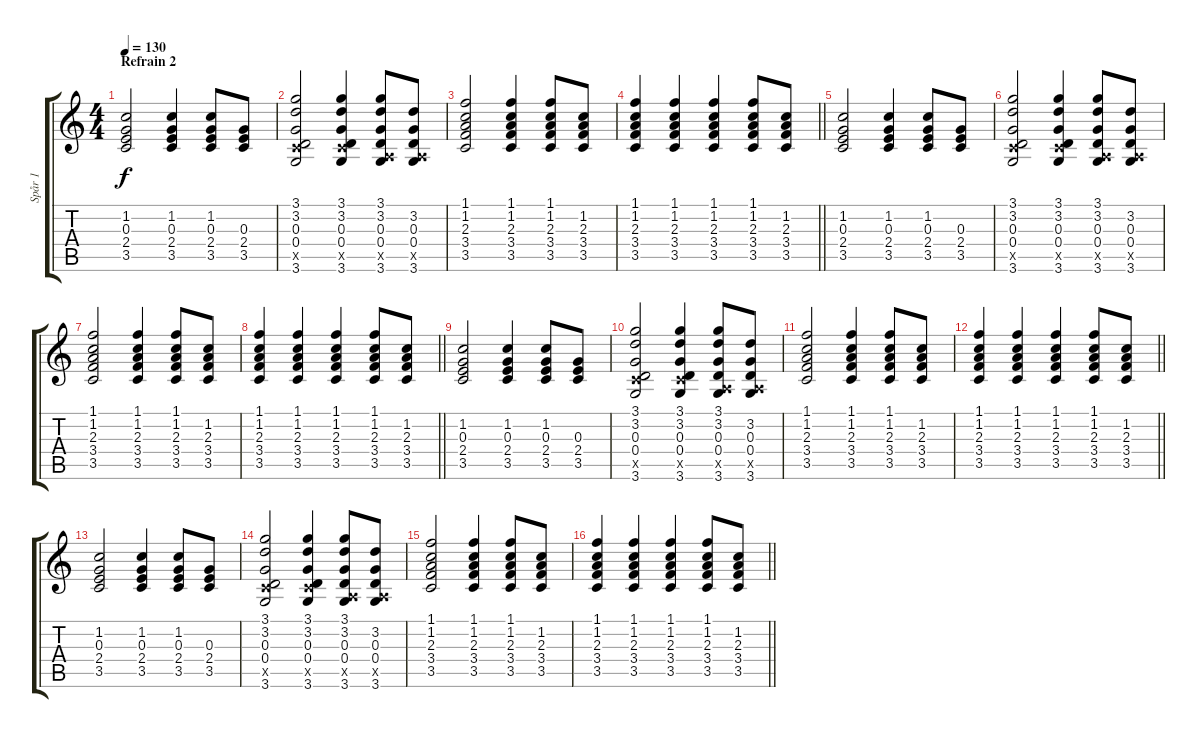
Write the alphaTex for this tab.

\track ("Spår 1" "Spår 1") {instrument electricguitarclean}
\staff {score tabs}
\tuning (E4 B3 G3 D3 A2 E2) {hide}
\ts (4 4)
\section ("" "Refrain 2")
\tempo 130
\clef g2
\ks c
(1.2 0.3 2.4 3.5).2{dy f} (1.2 0.3 2.4 3.5).4 (1.2 0.3 2.4 3.5).8 (0.3 2.4 3.5).8 |
(3.1 3.2 0.3 0.4 3.5{x} 3.6).2 (3.1 3.2 0.3 0.4 3.5{x} 3.6).4 (3.1 3.2 0.3 0.4 0.5{x} 3.6).8 (3.2 0.3 0.4 0.5{x} 3.6).8 |
(1.1 1.2 2.3 3.4 3.5).2 (1.1 1.2 2.3 3.4 3.5).4 (1.1 1.2 2.3 3.4 3.5).8 (1.2 2.3 3.4 3.5).8 |
\barLineRight lightlight
(1.1 1.2 2.3 3.4 3.5).4 (1.1 1.2 2.3 3.4 3.5).4 (1.1 1.2 2.3 3.4 3.5).4 (1.1 1.2 2.3 3.4 3.5).8 (1.2 2.3 3.4 3.5).8 |
(1.2 0.3 2.4 3.5).2 (1.2 0.3 2.4 3.5).4 (1.2 0.3 2.4 3.5).8 (0.3 2.4 3.5).8 |
(3.1 3.2 0.3 0.4 3.5{x} 3.6).2 (3.1 3.2 0.3 0.4 3.5{x} 3.6).4 (3.1 3.2 0.3 0.4 0.5{x} 3.6).8 (3.2 0.3 0.4 0.5{x} 3.6).8 |
(1.1 1.2 2.3 3.4 3.5).2 (1.1 1.2 2.3 3.4 3.5).4 (1.1 1.2 2.3 3.4 3.5).8 (1.2 2.3 3.4 3.5).8 |
\barLineRight lightlight
(1.1 1.2 2.3 3.4 3.5).4 (1.1 1.2 2.3 3.4 3.5).4 (1.1 1.2 2.3 3.4 3.5).4 (1.1 1.2 2.3 3.4 3.5).8 (1.2 2.3 3.4 3.5).8 |
(1.2 0.3 2.4 3.5).2 (1.2 0.3 2.4 3.5).4 (1.2 0.3 2.4 3.5).8 (0.3 2.4 3.5).8 |
(3.1 3.2 0.3 0.4 3.5{x} 3.6).2 (3.1 3.2 0.3 0.4 3.5{x} 3.6).4 (3.1 3.2 0.3 0.4 0.5{x} 3.6).8 (3.2 0.3 0.4 0.5{x} 3.6).8 |
(1.1 1.2 2.3 3.4 3.5).2 (1.1 1.2 2.3 3.4 3.5).4 (1.1 1.2 2.3 3.4 3.5).8 (1.2 2.3 3.4 3.5).8 |
\barLineRight lightlight
(1.1 1.2 2.3 3.4 3.5).4 (1.1 1.2 2.3 3.4 3.5).4 (1.1 1.2 2.3 3.4 3.5).4 (1.1 1.2 2.3 3.4 3.5).8 (1.2 2.3 3.4 3.5).8 |
(1.2 0.3 2.4 3.5).2 (1.2 0.3 2.4 3.5).4 (1.2 0.3 2.4 3.5).8 (0.3 2.4 3.5).8 |
(3.1 3.2 0.3 0.4 3.5{x} 3.6).2 (3.1 3.2 0.3 0.4 3.5{x} 3.6).4 (3.1 3.2 0.3 0.4 0.5{x} 3.6).8 (3.2 0.3 0.4 0.5{x} 3.6).8 |
(1.1 1.2 2.3 3.4 3.5).2 (1.1 1.2 2.3 3.4 3.5).4 (1.1 1.2 2.3 3.4 3.5).8 (1.2 2.3 3.4 3.5).8 |
\barLineRight lightlight
(1.1 1.2 2.3 3.4 3.5).4 (1.1 1.2 2.3 3.4 3.5).4 (1.1 1.2 2.3 3.4 3.5).4 (1.1 1.2 2.3 3.4 3.5).8 (1.2 2.3 3.4 3.5).8
